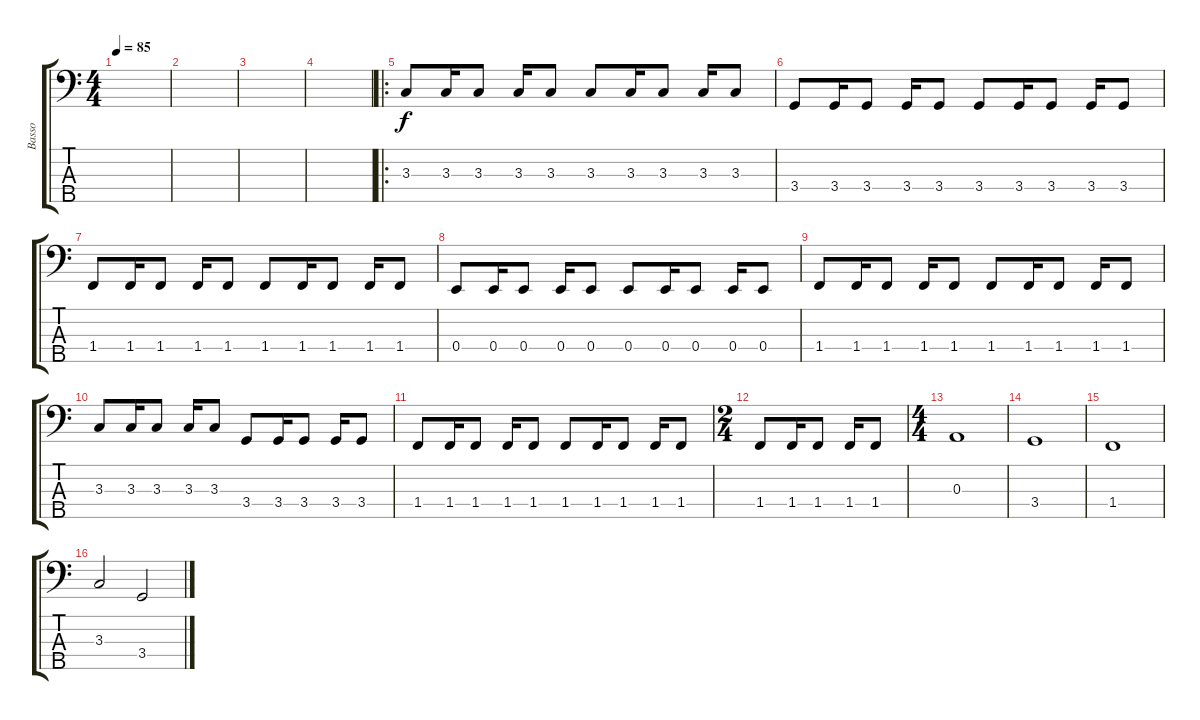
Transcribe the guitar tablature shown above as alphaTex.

\track ("Basso" "Basso") {instrument electricbassfinger}
\staff {score tabs}
\tuning (G2 D2 A1 E1 A0) {hide}
\ts (4 4)
\tempo 85
\clef f4
\ks c
|
|
|
|
\ro
3.3.8 3.3.16 3.3.8 3.3.16 3.3.8 3.3.8 3.3.16 3.3.8 3.3.16 3.3.8 |
3.4.8 3.4.16 3.4.8 3.4.16 3.4.8 3.4.8 3.4.16 3.4.8 3.4.16 3.4.8 |
1.4.8 1.4.16 1.4.8 1.4.16 1.4.8 1.4.8 1.4.16 1.4.8 1.4.16 1.4.8 |
0.4.8 0.4.16 0.4.8 0.4.16 0.4.8 0.4.8 0.4.16 0.4.8 0.4.16 0.4.8 |
1.4.8 1.4.16 1.4.8 1.4.16 1.4.8 1.4.8 1.4.16 1.4.8 1.4.16 1.4.8 |
3.3.8 3.3.16 3.3.8 3.3.16 3.3.8 3.4.8 3.4.16 3.4.8 3.4.16 3.4.8 |
1.4.8 1.4.16 1.4.8 1.4.16 1.4.8 1.4.8 1.4.16 1.4.8 1.4.16 1.4.8 |
\ts (2 4)
1.4.8 1.4.16 1.4.8 1.4.16 1.4.8 |
\ts (4 4)
0.3.1 |
3.4.1 |
1.4.1 |
3.3.2 3.4.2
